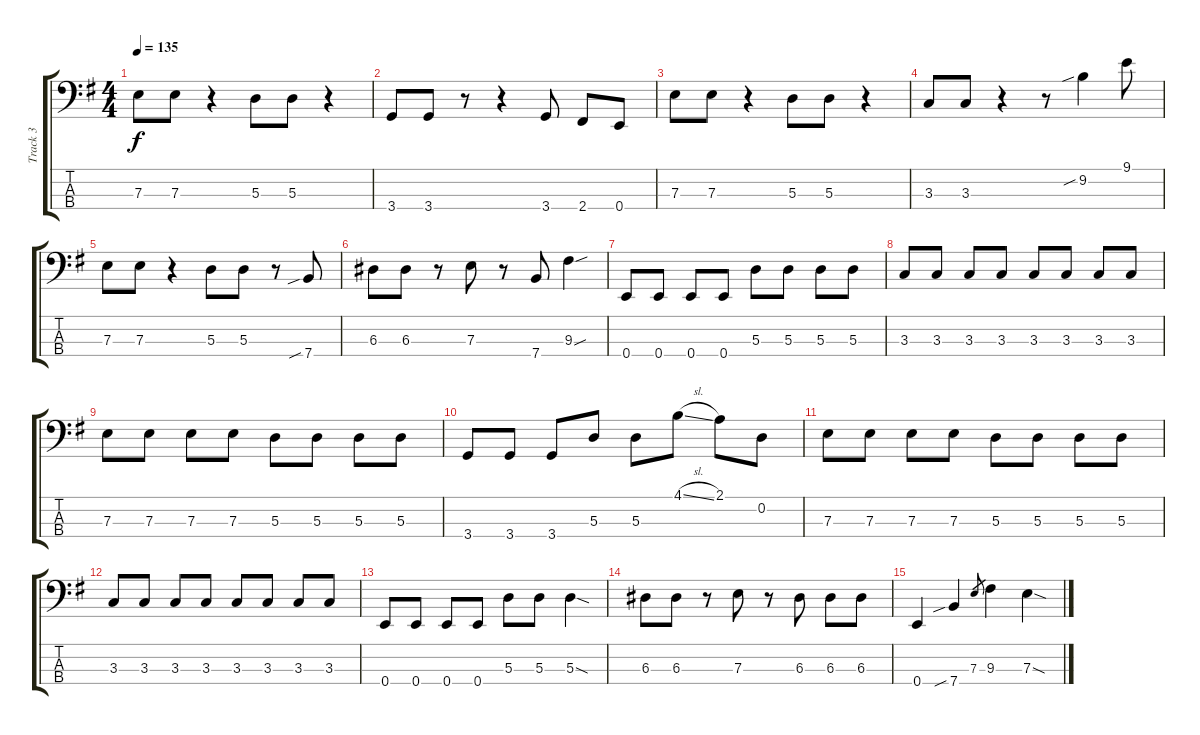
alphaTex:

\track ("Track 3" "Track 3") {instrument electricbassfinger}
\staff {score tabs}
\tuning (G2 D2 A1 E1) {hide}
\ts (4 4)
\tempo 135
\clef f4
\ks g
7.3.8{dy f} 7.3.8 r.4 5.3.8 5.3.8 r.4 |
3.4.8 3.4.8 r.8 r.4 3.4.8 2.4.8 0.4.8 |
7.3.8 7.3.8 r.4 5.3.8 5.3.8 r.4 |
3.3.8 3.3.8 r.4 r.8 9.2{sib}.4 9.1.8 |
7.3.8 7.3.8 r.4 5.3.8 5.3.8 r.8 7.4{sib}.8 |
6.3.8 6.3.8 r.8 7.3.8 r.8 7.4.8 9.3{sou}.4 |
0.4.8 0.4.8 0.4.8 0.4.8 5.3.8 5.3.8 5.3.8 5.3.8 |
3.3.8 3.3.8 3.3.8 3.3.8 3.3.8 3.3.8 3.3.8 3.3.8 |
7.3.8 7.3.8 7.3.8 7.3.8 5.3.8 5.3.8 5.3.8 5.3.8 |
3.4.8 3.4.8 3.4.8 5.3.8 5.3.8 4.1{sl}.8 2.1.8 0.2.8 |
7.3.8 7.3.8 7.3.8 7.3.8 5.3.8 5.3.8 5.3.8 5.3.8 |
3.3.8 3.3.8 3.3.8 3.3.8 3.3.8 3.3.8 3.3.8 3.3.8 |
0.4.8 0.4.8 0.4.8 0.4.8 5.3.8 5.3.8 5.3{sod}.4 |
6.3.8 6.3.8 r.8 7.3.8 r.8 6.3.8 6.3.8 6.3.8 |
0.4.4 7.4{sib}.4 7.3.8{gr} 9.3.4 7.3{sod}.4
